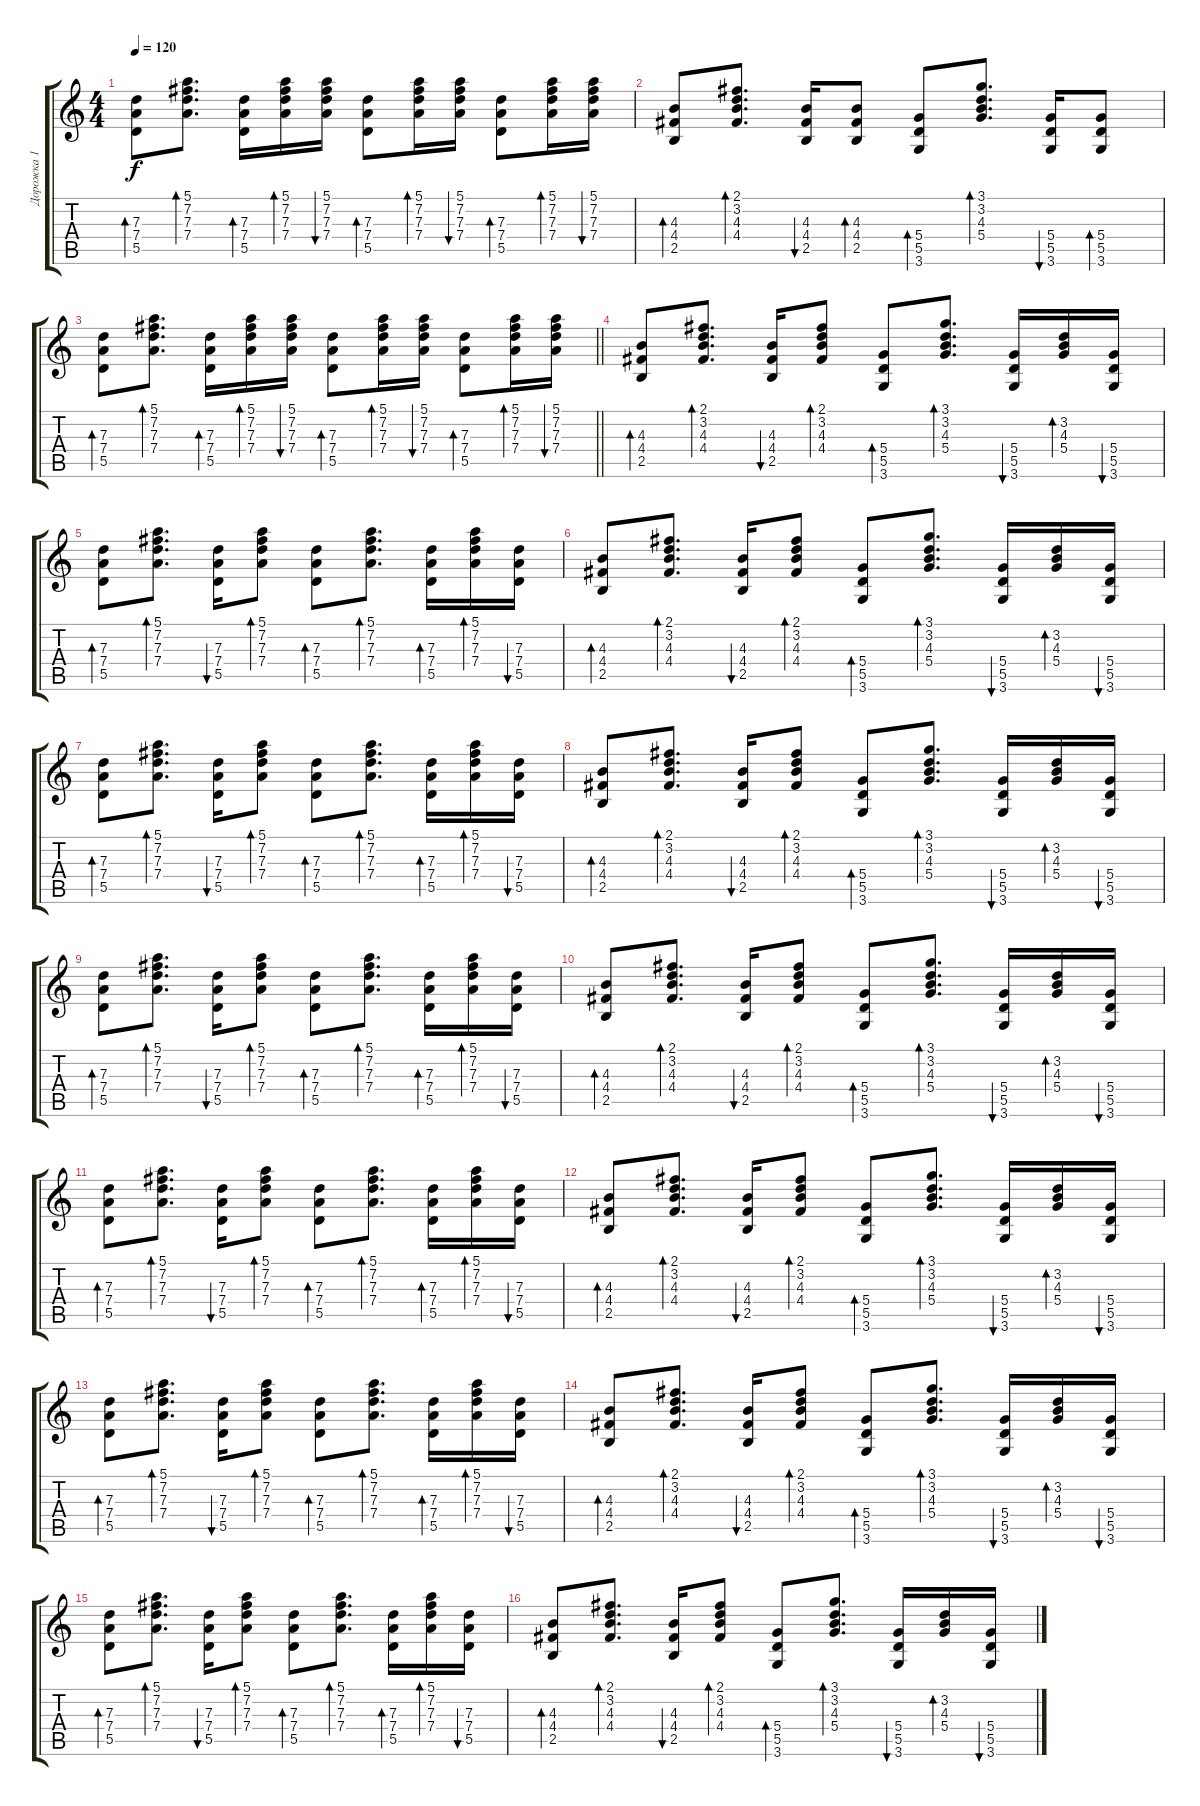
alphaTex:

\track ("Дорожка 1" "Дорожка 1") {instrument acousticguitarsteel}
\staff {score tabs}
\tuning (E4 B3 G3 D3 A2 E2) {hide}
\ts (4 4)
\tempo 120
\clef g2
\ks c
(7.3 7.4 5.5).8{bd 60 dy f} (5.1 7.2 7.3 7.4).8{d bd 60} (7.3 7.4 5.5).16{bd 60} (5.1 7.2 7.3 7.4).16{bd 60} (5.1 7.2 7.3 7.4).16{bu 60} (7.3 7.4 5.5).8{bd 60} (5.1 7.2 7.3 7.4).16{bd 60} (5.1 7.2 7.3 7.4).16{bu 60} (7.3 7.4 5.5).8{bd 60} (5.1 7.2 7.3 7.4).16{bd 60} (5.1 7.2 7.3 7.4).16{bu 60} |
(4.3 4.4 2.5).8{bd 60} (2.1 3.2 4.3 4.4).8{d bd 60} (4.3 4.4 2.5).16{bu 60} (4.3 4.4 2.5).8{bd 60} (5.4 5.5 3.6).8{bd 60} (3.1 3.2 4.3 5.4).8{d bd 60} (5.4 5.5 3.6).16{bu 60} (5.4 5.5 3.6).8{bd 60} |
\barLineRight lightlight
(7.3 7.4 5.5).8{bd 60} (5.1 7.2 7.3 7.4).8{d bd 60} (7.3 7.4 5.5).16{bd 60} (5.1 7.2 7.3 7.4).16{bd 60} (5.1 7.2 7.3 7.4).16{bu 60} (7.3 7.4 5.5).8{bd 60} (5.1 7.2 7.3 7.4).16{bd 60} (5.1 7.2 7.3 7.4).16{bu 60} (7.3 7.4 5.5).8{bd 60} (5.1 7.2 7.3 7.4).16{bd 60} (5.1 7.2 7.3 7.4).16{bu 60} |
(4.3 4.4 2.5).8{bd 60} (2.1 3.2 4.3 4.4).8{d bd 60} (4.3 4.4 2.5).16{bu 60} (2.1 3.2 4.3 4.4).8{bd 60} (5.4 5.5 3.6).8{bd 60} (3.1 3.2 4.3 5.4).8{d bd 60} (5.4 5.5 3.6).16{bu 60} (3.2 4.3 5.4).16{bd 60} (5.4 5.5 3.6).16{bu 60} |
(7.3 7.4 5.5).8{bd 60} (5.1 7.2 7.3 7.4).8{d bd 60} (7.3 7.4 5.5).16{bu 60} (5.1 7.2 7.3 7.4).8{bd 60} (7.3 7.4 5.5).8{bd 60} (5.1 7.2 7.3 7.4).8{d bd 60} (7.3 7.4 5.5).16{bd 60} (5.1 7.2 7.3 7.4).16{bd 60} (7.3 7.4 5.5).16{bu 60} |
(4.3 4.4 2.5).8{bd 60} (2.1 3.2 4.3 4.4).8{d bd 60} (4.3 4.4 2.5).16{bu 60} (2.1 3.2 4.3 4.4).8{bd 60} (5.4 5.5 3.6).8{bd 60} (3.1 3.2 4.3 5.4).8{d bd 60} (5.4 5.5 3.6).16{bu 60} (3.2 4.3 5.4).16{bd 60} (5.4 5.5 3.6).16{bu 60} |
(7.3 7.4 5.5).8{bd 60} (5.1 7.2 7.3 7.4).8{d bd 60} (7.3 7.4 5.5).16{bu 60} (5.1 7.2 7.3 7.4).8{bd 60} (7.3 7.4 5.5).8{bd 60} (5.1 7.2 7.3 7.4).8{d bd 60} (7.3 7.4 5.5).16{bd 60} (5.1 7.2 7.3 7.4).16{bd 60} (7.3 7.4 5.5).16{bu 60} |
(4.3 4.4 2.5).8{bd 60} (2.1 3.2 4.3 4.4).8{d bd 60} (4.3 4.4 2.5).16{bu 60} (2.1 3.2 4.3 4.4).8{bd 60} (5.4 5.5 3.6).8{bd 60} (3.1 3.2 4.3 5.4).8{d bd 60} (5.4 5.5 3.6).16{bu 60} (3.2 4.3 5.4).16{bd 60} (5.4 5.5 3.6).16{bu 60} |
(7.3 7.4 5.5).8{bd 60} (5.1 7.2 7.3 7.4).8{d bd 60} (7.3 7.4 5.5).16{bu 60} (5.1 7.2 7.3 7.4).8{bd 60} (7.3 7.4 5.5).8{bd 60} (5.1 7.2 7.3 7.4).8{d bd 60} (7.3 7.4 5.5).16{bd 60} (5.1 7.2 7.3 7.4).16{bd 60} (7.3 7.4 5.5).16{bu 60} |
(4.3 4.4 2.5).8{bd 60} (2.1 3.2 4.3 4.4).8{d bd 60} (4.3 4.4 2.5).16{bu 60} (2.1 3.2 4.3 4.4).8{bd 60} (5.4 5.5 3.6).8{bd 60} (3.1 3.2 4.3 5.4).8{d bd 60} (5.4 5.5 3.6).16{bu 60} (3.2 4.3 5.4).16{bd 60} (5.4 5.5 3.6).16{bu 60} |
(7.3 7.4 5.5).8{bd 60} (5.1 7.2 7.3 7.4).8{d bd 60} (7.3 7.4 5.5).16{bu 60} (5.1 7.2 7.3 7.4).8{bd 60} (7.3 7.4 5.5).8{bd 60} (5.1 7.2 7.3 7.4).8{d bd 60} (7.3 7.4 5.5).16{bd 60} (5.1 7.2 7.3 7.4).16{bd 60} (7.3 7.4 5.5).16{bu 60} |
(4.3 4.4 2.5).8{bd 60} (2.1 3.2 4.3 4.4).8{d bd 60} (4.3 4.4 2.5).16{bu 60} (2.1 3.2 4.3 4.4).8{bd 60} (5.4 5.5 3.6).8{bd 60} (3.1 3.2 4.3 5.4).8{d bd 60} (5.4 5.5 3.6).16{bu 60} (3.2 4.3 5.4).16{bd 60} (5.4 5.5 3.6).16{bu 60} |
(7.3 7.4 5.5).8{bd 60} (5.1 7.2 7.3 7.4).8{d bd 60} (7.3 7.4 5.5).16{bu 60} (5.1 7.2 7.3 7.4).8{bd 60} (7.3 7.4 5.5).8{bd 60} (5.1 7.2 7.3 7.4).8{d bd 60} (7.3 7.4 5.5).16{bd 60} (5.1 7.2 7.3 7.4).16{bd 60} (7.3 7.4 5.5).16{bu 60} |
(4.3 4.4 2.5).8{bd 60} (2.1 3.2 4.3 4.4).8{d bd 60} (4.3 4.4 2.5).16{bu 60} (2.1 3.2 4.3 4.4).8{bd 60} (5.4 5.5 3.6).8{bd 60} (3.1 3.2 4.3 5.4).8{d bd 60} (5.4 5.5 3.6).16{bu 60} (3.2 4.3 5.4).16{bd 60} (5.4 5.5 3.6).16{bu 60} |
(7.3 7.4 5.5).8{bd 60} (5.1 7.2 7.3 7.4).8{d bd 60} (7.3 7.4 5.5).16{bu 60} (5.1 7.2 7.3 7.4).8{bd 60} (7.3 7.4 5.5).8{bd 60} (5.1 7.2 7.3 7.4).8{d bd 60} (7.3 7.4 5.5).16{bd 60} (5.1 7.2 7.3 7.4).16{bd 60} (7.3 7.4 5.5).16{bu 60} |
(4.3 4.4 2.5).8{bd 60} (2.1 3.2 4.3 4.4).8{d bd 60} (4.3 4.4 2.5).16{bu 60} (2.1 3.2 4.3 4.4).8{bd 60} (5.4 5.5 3.6).8{bd 60} (3.1 3.2 4.3 5.4).8{d bd 60} (5.4 5.5 3.6).16{bu 60} (3.2 4.3 5.4).16{bd 60} (5.4 5.5 3.6).16{bu 60}
